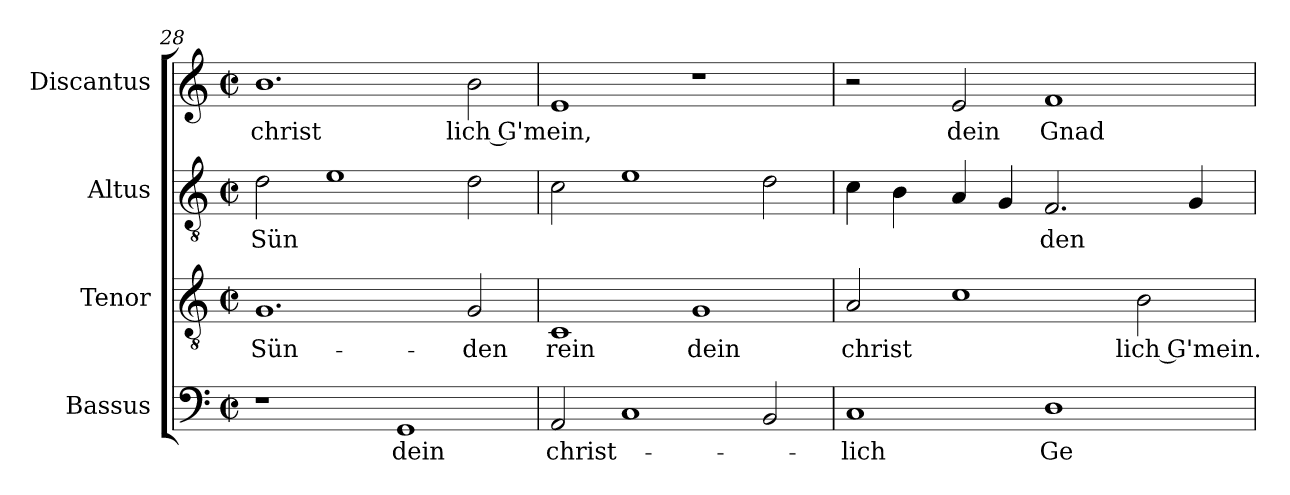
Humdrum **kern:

**kern	**text	**kern	**text	**kern	**text	**kern	**text
*part4	*part4	*part3	*part3	*part2	*part2	*part1	*part1
*staff4	*staff4	*staff3	*staff3	*staff2	*staff2	*staff1	*staff1
*I"Bassus	*	*I"Tenor	*	*I"Altus	*	*I"Discantus	*
*clefF4	*	*clefGv2	*	*clefGv2	*	*clefG2	*
*M2/2	*	*M2/2	*	*M2/2	*	*M2/2	*
*met(c|)	*	*met(c|)	*	*met(c|)	*	*met(c|)	*
=28	=28	=28	=28	=28	=28	=28	=28
!	!	!	!LO:LY:b:cj	!	!LO:LY:b:cj	!	!LO:LY:b:cj
1r	.	1.G	Sün-	2d\	Sün	1.b	christ
.	.	.	.	1e	.	.	.
!	!LO:LY:b:cj	!	!	!	!	!	!
1GG	dein	.	.	.	.	.	.
!	!	!	!LO:LY:b:cj	!	!	!	!LO:LY:b:cj
.	.	2G/	-den	2d\	.	2b\	lich G'mein,
=29	=29	=29	=29	=29	=29	=29	=29
!	!LO:LY:b:cj	!	!LO:LY:b:cj	!	!	!	!
2AA/	christ-	1C	rein	2c\	.	1e	.
1C	.	.	.	1e	.	.	.
!	!	!	!LO:LY:b:cj	!	!	!	!
.	.	1G	dein	.	.	1r	.
2BB/	.	.	.	2d\	.	.	.
!!LO:LB:g=z
=30	=30	=30	=30	=30	=30	=30	=30
!	!LO:LY:b:cj	!	!LO:LY:b:cj	!	!	!	!
*	*	*	*	*^	*	*	*
1C	-lich	2A/	christ	4c\	4ryy	.	2r	.
.	.	.	.	4B\	16ryy	.	.	.
.	.	.	.	.	1ryy	.	.	.
!	!	!	!	!	!	!	!	!LO:LY:b:cj
.	.	1c	.	4A/	.	.	2e/	dein
.	.	.	.	4G/	.	.	.	.
!	!LO:LY:b:cj	!	!	!	!	!LO:LY:b:cj	!	!LO:LY:b:cj
1D	Ge	.	.	2.F/	.	den	1f	Gnad
.	.	.	.	.	2ryy	.	.	.
!	!	!	!LO:LY:b:cj	!	!	!	!	!
.	.	2B\	lich G'mein.	.	.	.	.	.
.	.	.	.	4G/	.	.	.	.
.	.	.	.	.	8.ryy	.	.	.
*	*	*	*	*v	*v	*	*	*
=	=	=	=	=	=	=	=
*-	*-	*-	*-	*-	*-	*-	*-
